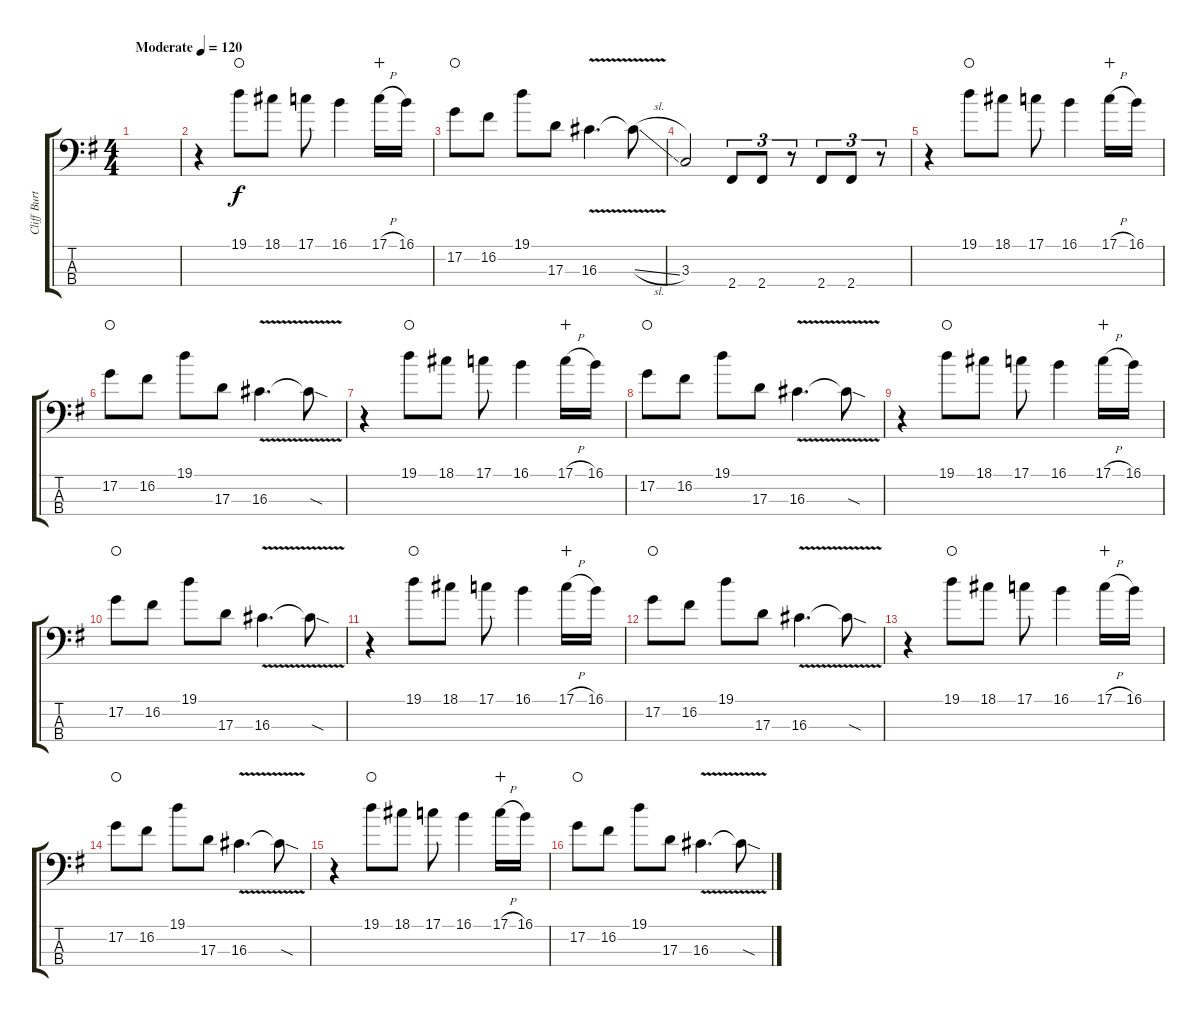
\track ("Cliff Burton" "Cliff Burt") {instrument electricbassfinger}
\staff {score tabs}
\tuning (G2 D2 A1 E1) {hide}
\ts (4 4)
\tempo (120 "Moderate")
\clef f4
\ks g
|
r.4{instrument electricbassfinger} 19.1.8{waho} 18.1.8 17.1.8 16.1.4 17.1{h}.16{wahc} 16.1.16 |
17.2.8{waho} 16.2.8 19.1.8 17.3.8 16.3{v}.4{d} 16.3{v sl t}.8 |
3.3.2 2.4.8{tu (3 2)} 2.4.8{tu (3 2)} r.8{tu (3 2)} 2.4.8{tu (3 2)} 2.4.8{tu (3 2)} r.8{tu (3 2)} |
r.4 19.1.8{waho} 18.1.8 17.1.8 16.1.4 17.1{h}.16{wahc} 16.1.16 |
17.2.8{waho} 16.2.8 19.1.8 17.3.8 16.3{v}.4{d} 16.3{sod t}.8 |
r.4 19.1.8{waho} 18.1.8 17.1.8 16.1.4 17.1{h}.16{wahc} 16.1.16 |
17.2.8{waho} 16.2.8 19.1.8 17.3.8 16.3{v}.4{d} 16.3{sod t}.8 |
r.4 19.1.8{waho} 18.1.8 17.1.8 16.1.4 17.1{h}.16{wahc} 16.1.16 |
17.2.8{waho} 16.2.8 19.1.8 17.3.8 16.3{v}.4{d} 16.3{sod t}.8 |
r.4 19.1.8{waho} 18.1.8 17.1.8 16.1.4 17.1{h}.16{wahc} 16.1.16 |
17.2.8{waho} 16.2.8 19.1.8 17.3.8 16.3{v}.4{d} 16.3{sod t}.8 |
r.4 19.1.8{waho} 18.1.8 17.1.8 16.1.4 17.1{h}.16{wahc} 16.1.16 |
17.2.8{waho} 16.2.8 19.1.8 17.3.8 16.3{v}.4{d} 16.3{sod t}.8 |
r.4 19.1.8{waho} 18.1.8 17.1.8 16.1.4 17.1{h}.16{wahc} 16.1.16 |
17.2.8{waho} 16.2.8 19.1.8 17.3.8 16.3{v}.4{d} 16.3{sod t}.8
